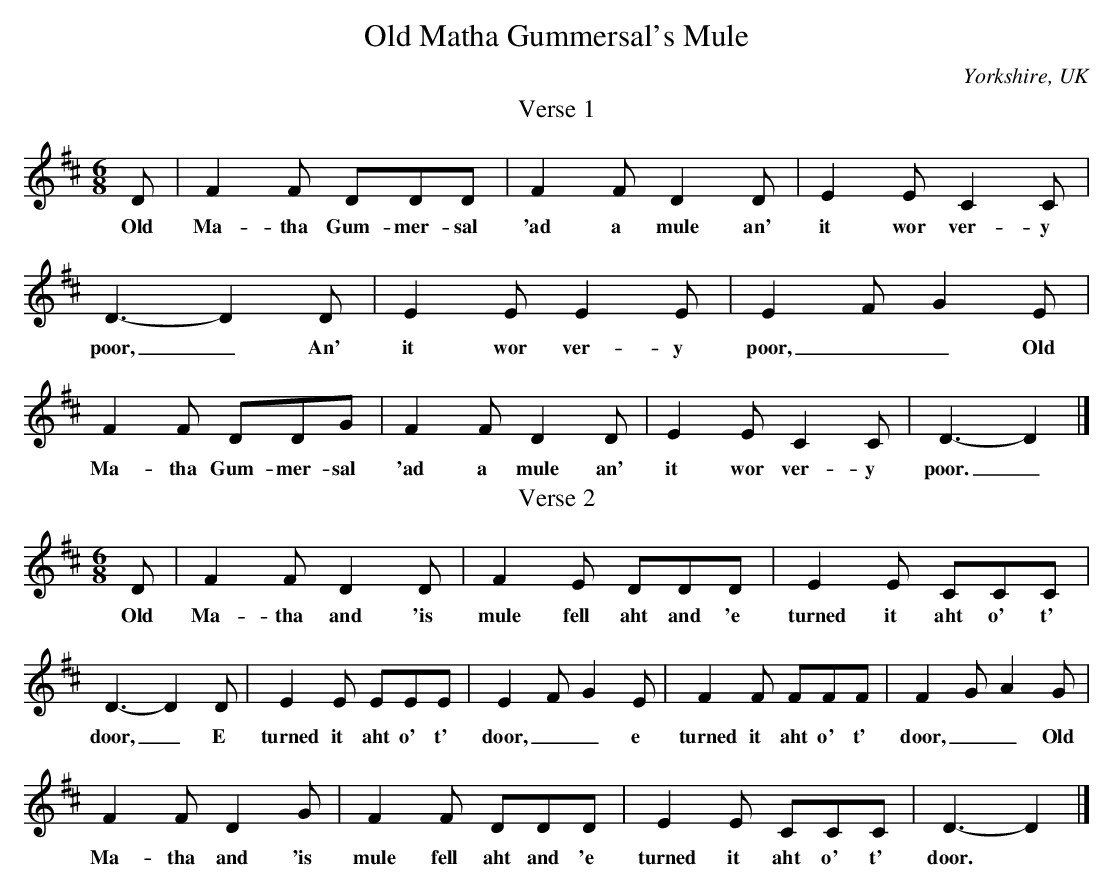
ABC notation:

X:1
T:Old Matha Gummersal's Mule
O:Yorkshire, UK
M:6/8
L:1/8
K:D % pentatonic(-5,6)
T:Verse 1
D|F2 F DDD|F2 F D2 D|E2 E C2 C|
w: Old Ma- tha Gum- mer- sal 'ad a mule an' it wor ver- y
D3- D2 D|E2 E E2 E|E2 F G2 E|
w: poor,_ An' it wor ver- y poor,__ Old
F2 F DDG|F2 F D2 D|E2 E C2 C|D3- D2|]
w: Ma- tha Gum- mer- sal 'ad a mule an' it wor ver- y poor._
T:Verse 2
D|F2 F D2 D|F2 E DDD|E2 E CCC|
w: Old Ma-tha and 'is mule fell aht and 'e turned it aht o' t'
D3- D2 D|E2 E EEE|E2 F G2 E|F2F FFF|F2 G A2 G|
w: door,_ E turned it aht o' t' door,__ e turned it aht o' t' door,__ Old
F2 F D2 G|F2 F DDD|E2 E CCC|D3- D2|]
w: Ma-tha and 'is mule fell aht and 'e turned it aht o' t' door.
